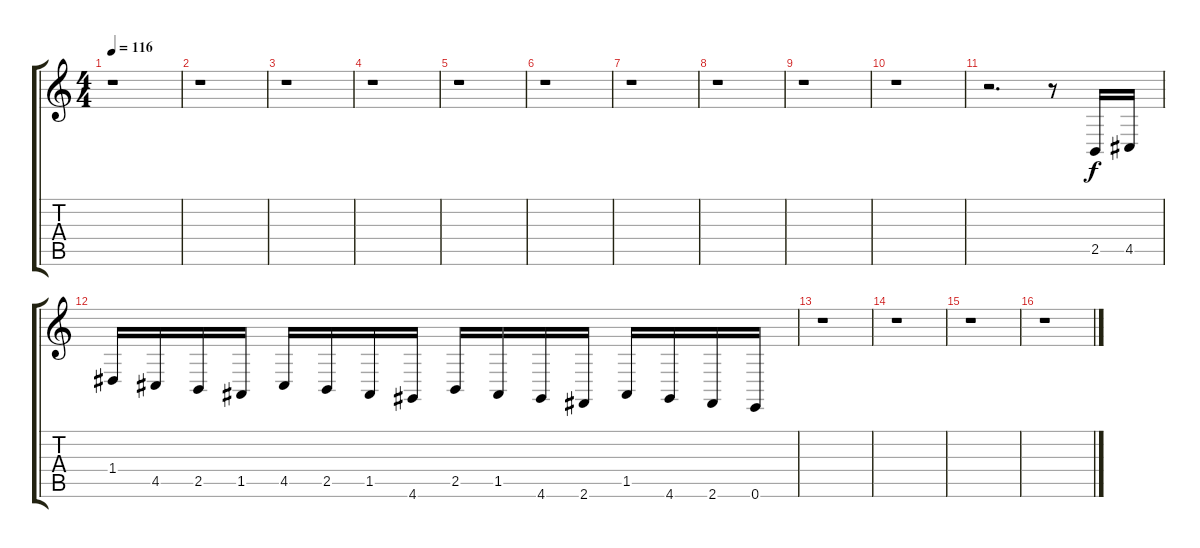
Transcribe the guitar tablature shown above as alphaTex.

\track "" {instrument woodblock}
\staff {score tabs}
\tuning (E4 B3 G3 D3 A2 E2) {hide}
\ts (4 4)
\tempo 116
\clef g2
\ks c
r.1{dy f} |
r.1 |
r.1 |
r.1 |
r.1 |
r.1 |
r.1 |
r.1 |
r.1 |
r.1 |
r.2{d} r.8 2.5.16 4.5.16 |
1.4.16 4.5.16 2.5.16 1.5.16 4.5.16 2.5.16 1.5.16 4.6.16 2.5.16 1.5.16 4.6.16 2.6.16 1.5.16 4.6.16 2.6.16 0.6.16 |
r.1 |
r.1 |
r.1 |
r.1
